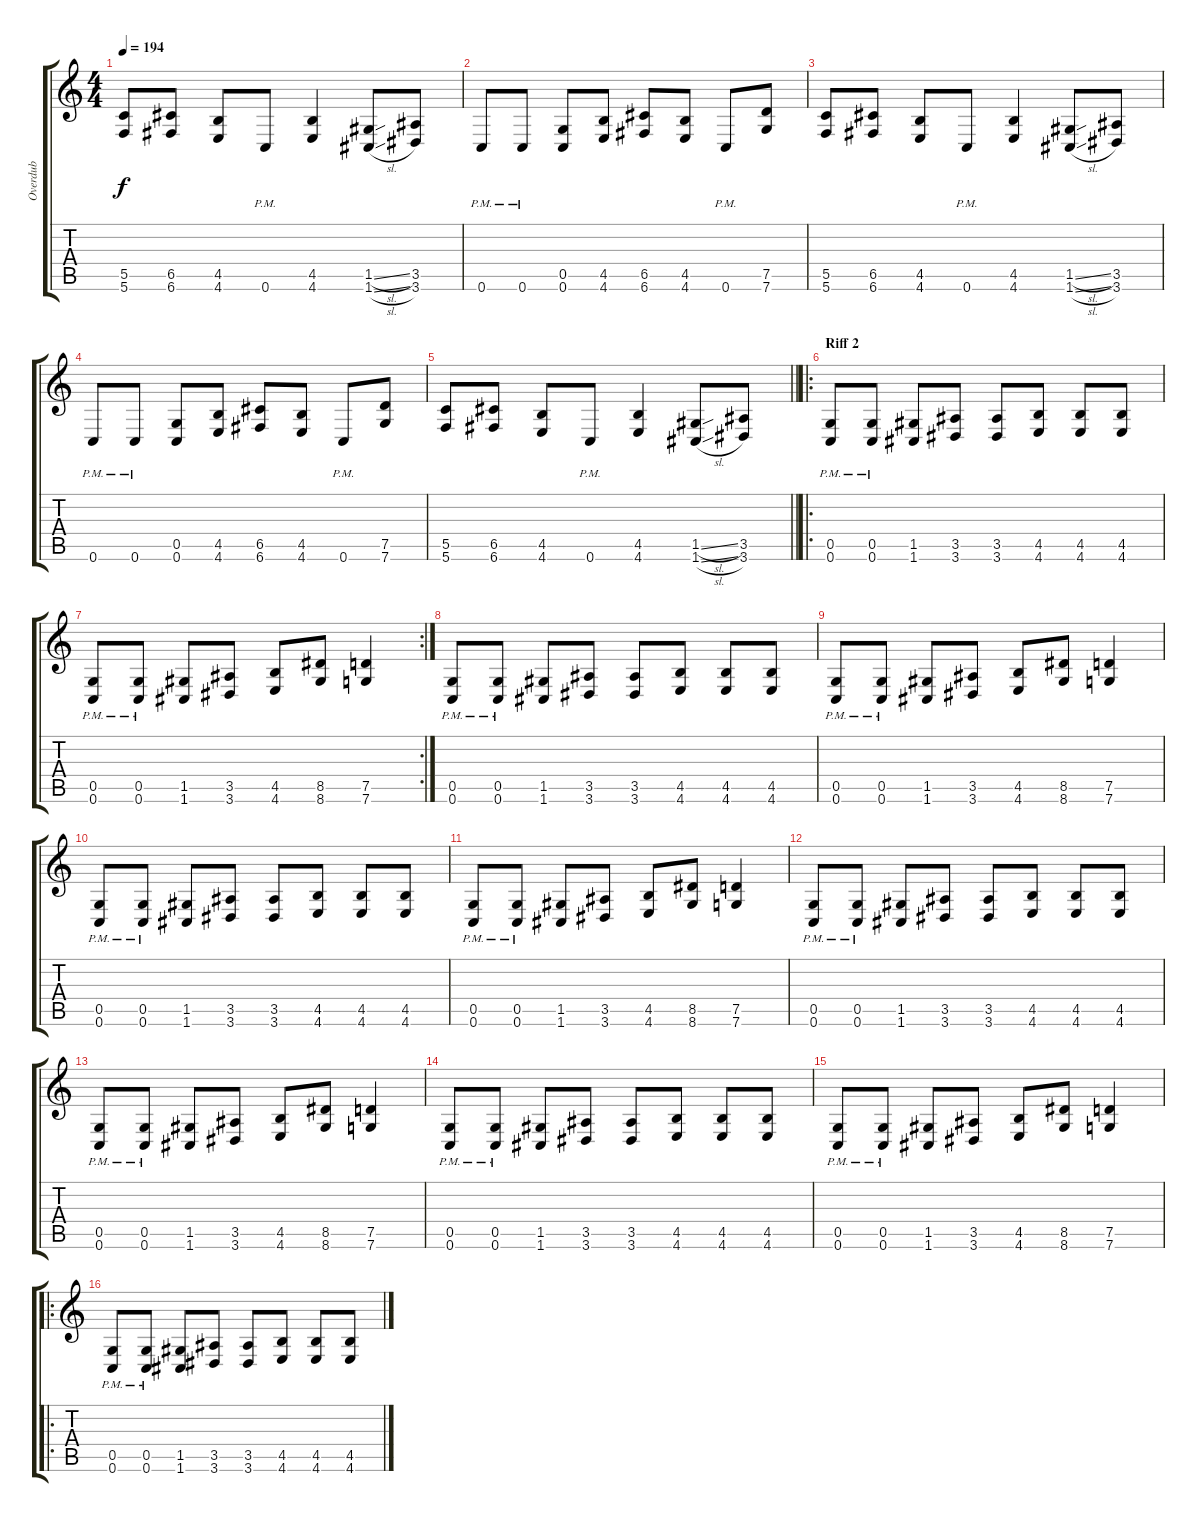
\track ("Overdub" "Overdub") {instrument distortionguitar}
\staff {score tabs}
\tuning (D4 A3 F3 C3 G2 C2) {hide}
\ts (4 4)
\tempo 194
\clef g2
\ks c
(5.5 5.6).8{dy f} (6.5 6.6).8 (4.5 4.6).8 0.6{pm}.8 (4.5 4.6).4 (1.5{sl} 1.6{sl}).8 (3.5 3.6).8 |
0.6{pm}.8 0.6{pm}.8 (0.5 0.6).8 (4.5 4.6).8 (6.5 6.6).8 (4.5 4.6).8 0.6{pm}.8 (7.5 7.6).8 |
(5.5 5.6).8 (6.5 6.6).8 (4.5 4.6).8 0.6{pm}.8 (4.5 4.6).4 (1.5{sl} 1.6{sl}).8 (3.5 3.6).8 |
0.6{pm}.8 0.6{pm}.8 (0.5 0.6).8 (4.5 4.6).8 (6.5 6.6).8 (4.5 4.6).8 0.6{pm}.8 (7.5 7.6).8 |
\barLineRight lightlight
(5.5 5.6).8 (6.5 6.6).8 (4.5 4.6).8 0.6{pm}.8 (4.5 4.6).4 (1.5{sl} 1.6{sl}).8 (3.5 3.6).8 |
\ro
\section ("" "Riff 2")
(0.5{pm} 0.6{pm}).8 (0.5{pm} 0.6{pm}).8 (1.5 1.6).8 (3.5 3.6).8 (3.5 3.6).8 (4.5 4.6).8 (4.5 4.6).8 (4.5 4.6).8 |
\rc 2
(0.5{pm} 0.6{pm}).8 (0.5{pm} 0.6{pm}).8 (1.5 1.6).8 (3.5 3.6).8 (4.5 4.6).8 (8.5 8.6).8 (7.5 7.6).4 |
(0.5{pm} 0.6{pm}).8 (0.5{pm} 0.6{pm}).8 (1.5 1.6).8 (3.5 3.6).8 (3.5 3.6).8 (4.5 4.6).8 (4.5 4.6).8 (4.5 4.6).8 |
(0.5{pm} 0.6{pm}).8 (0.5{pm} 0.6{pm}).8 (1.5 1.6).8 (3.5 3.6).8 (4.5 4.6).8 (8.5 8.6).8 (7.5 7.6).4 |
(0.5{pm} 0.6{pm}).8 (0.5{pm} 0.6{pm}).8 (1.5 1.6).8 (3.5 3.6).8 (3.5 3.6).8 (4.5 4.6).8 (4.5 4.6).8 (4.5 4.6).8 |
(0.5{pm} 0.6{pm}).8 (0.5{pm} 0.6{pm}).8 (1.5 1.6).8 (3.5 3.6).8 (4.5 4.6).8 (8.5 8.6).8 (7.5 7.6).4 |
(0.5{pm} 0.6{pm}).8 (0.5{pm} 0.6{pm}).8 (1.5 1.6).8 (3.5 3.6).8 (3.5 3.6).8 (4.5 4.6).8 (4.5 4.6).8 (4.5 4.6).8 |
(0.5{pm} 0.6{pm}).8 (0.5{pm} 0.6{pm}).8 (1.5 1.6).8 (3.5 3.6).8 (4.5 4.6).8 (8.5 8.6).8 (7.5 7.6).4 |
(0.5{pm} 0.6{pm}).8 (0.5{pm} 0.6{pm}).8 (1.5 1.6).8 (3.5 3.6).8 (3.5 3.6).8 (4.5 4.6).8 (4.5 4.6).8 (4.5 4.6).8 |
(0.5{pm} 0.6{pm}).8 (0.5{pm} 0.6{pm}).8 (1.5 1.6).8 (3.5 3.6).8 (4.5 4.6).8 (8.5 8.6).8 (7.5 7.6).4 |
\ro
(0.5{pm} 0.6{pm}).8 (0.5{pm} 0.6{pm}).8 (1.5 1.6).8 (3.5 3.6).8 (3.5 3.6).8 (4.5 4.6).8 (4.5 4.6).8 (4.5 4.6).8
